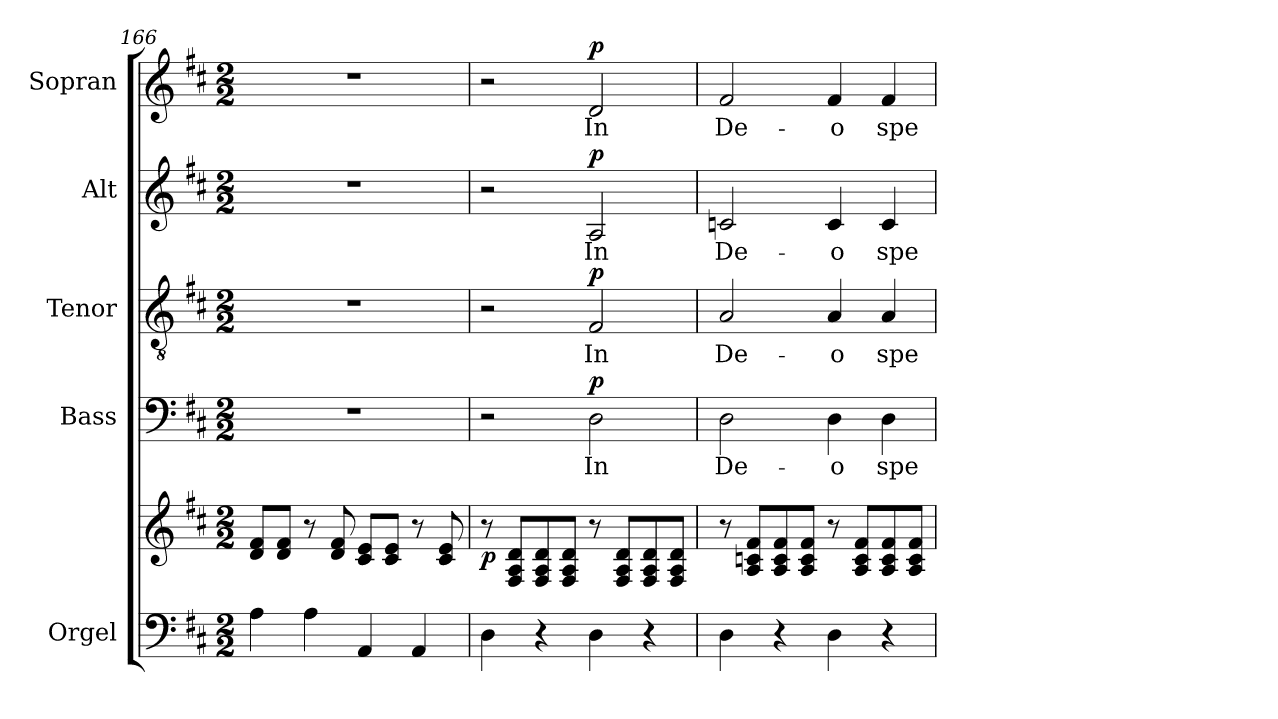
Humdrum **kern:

**kern	**kern	**dynam	**kern	**text	**dynam	**kern	**text	**dynam	**kern	**text	**dynam	**kern	**text	**dynam
*part5	*part5	*part5	*part4	*part4	*part4	*part3	*part3	*part3	*part2	*part2	*part2	*part1	*part1	*part1
*staff6	*staff5	*staff5/6	*staff4	*staff4	*staff4	*staff3	*staff3	*staff3	*staff2	*staff2	*staff2	*staff1	*staff1	*staff1
*I"Orgel	*	*	*I"Bass	*	*	*I"Tenor	*	*	*I"Alt	*	*	*I"Sopran	*	*
*I'Org.	*	*	*I'B	*	*	*I'T	*	*	*I'A	*	*	*I'S	*	*
*clefF4	*clefG2	*	*clefF4	*	*	*clefGv2	*	*	*clefG2	*	*	*clefG2	*	*
*k[f#c#]	*k[f#c#]	*	*k[f#c#]	*	*	*k[f#c#]	*	*	*k[f#c#]	*	*	*k[f#c#]	*	*
*D:	*D:	*	*D:	*	*	*D:	*	*	*D:	*	*	*D:	*	*
*M2/2	*M2/2	*	*M2/2	*	*	*M2/2	*	*	*M2/2	*	*	*M2/2	*	*
=166	=166	=166	=166	=166	=166	=166	=166	=166	=166	=166	=166	=166	=166	=166
4A\	8d/ 8f#/L	.	1r	.	.	1r	.	.	1r	.	.	1r	.	.
.	8d/ 8f#/J	.	.	.	.	.	.	.	.	.	.	.	.	.
4A\	8r	.	.	.	.	.	.	.	.	.	.	.	.	.
.	8d/ 8f#/	.	.	.	.	.	.	.	.	.	.	.	.	.
4AA/	8c#/ 8e/L	.	.	.	.	.	.	.	.	.	.	.	.	.
.	8c#/ 8e/J	.	.	.	.	.	.	.	.	.	.	.	.	.
4AA/	8r	.	.	.	.	.	.	.	.	.	.	.	.	.
.	8c#/ 8e/	.	.	.	.	.	.	.	.	.	.	.	.	.
=167	=167	=167	=167	=167	=167	=167	=167	=167	=167	=167	=167	=167	=167	=167
!	!	!LO:DY:b	!	!	!	!	!	!	!	!	!	!	!	!
4D\	8r	p	2r	.	.	2r	.	.	2r	.	.	2r	.	.
.	8F#/ 8A/ 8d/L	.	.	.	.	.	.	.	.	.	.	.	.	.
4r	8F#/ 8A/ 8d/	.	.	.	.	.	.	.	.	.	.	.	.	.
.	8F#/ 8A/ 8d/J	.	.	.	.	.	.	.	.	.	.	.	.	.
!	!	!	!	!LO:LY:b	!LO:DY:a	!	!LO:LY:b	!LO:DY:a	!	!LO:LY:b	!LO:DY:a	!	!LO:LY:b	!LO:DY:a
4D\	8r	.	2D\	In	p	2F#/	In	p	2A/	In	p	2d/	In	p
.	8F#/ 8A/ 8d/L	.	.	.	.	.	.	.	.	.	.	.	.	.
4r	8F#/ 8A/ 8d/	.	.	.	.	.	.	.	.	.	.	.	.	.
.	8F#/ 8A/ 8d/J	.	.	.	.	.	.	.	.	.	.	.	.	.
!!LO:LB:g=z
=168	=168	=168	=168	=168	=168	=168	=168	=168	=168	=168	=168	=168	=168	=168
!	!	!	!	!LO:LY:b	!	!	!LO:LY:b	!	!	!LO:LY:b	!	!	!LO:LY:b	!
4D\	8r	.	2D\	De-	.	2A/	De-	.	2cn/	De-	.	2f#/	De-	.
.	8A/ 8cn/ 8f#/L	.	.	.	.	.	.	.	.	.	.	.	.	.
4r	8A/ 8c/ 8f#/	.	.	.	.	.	.	.	.	.	.	.	.	.
.	8A/ 8c/ 8f#/J	.	.	.	.	.	.	.	.	.	.	.	.	.
!	!	!	!	!LO:LY:b	!	!	!LO:LY:b	!	!	!LO:LY:b	!	!	!LO:LY:b	!
4D\	8r	.	4D\	-o	.	4A/	-o	.	4c/	-o	.	4f#/	-o	.
.	8A/ 8c/ 8f#/L	.	.	.	.	.	.	.	.	.	.	.	.	.
!	!	!	!	!LO:LY:b	!	!	!LO:LY:b	!	!	!LO:LY:b	!	!	!LO:LY:b	!
4r	8A/ 8c/ 8f#/	.	4D\	spe-	.	4A/	spe-	.	4c/	spe-	.	4f#/	spe-	.
.	8A/ 8c/ 8f#/J	.	.	.	.	.	.	.	.	.	.	.	.	.
=	=	=	=	=	=	=	=	=	=	=	=	=	=	=
*-	*-	*-	*-	*-	*-	*-	*-	*-	*-	*-	*-	*-	*-	*-
